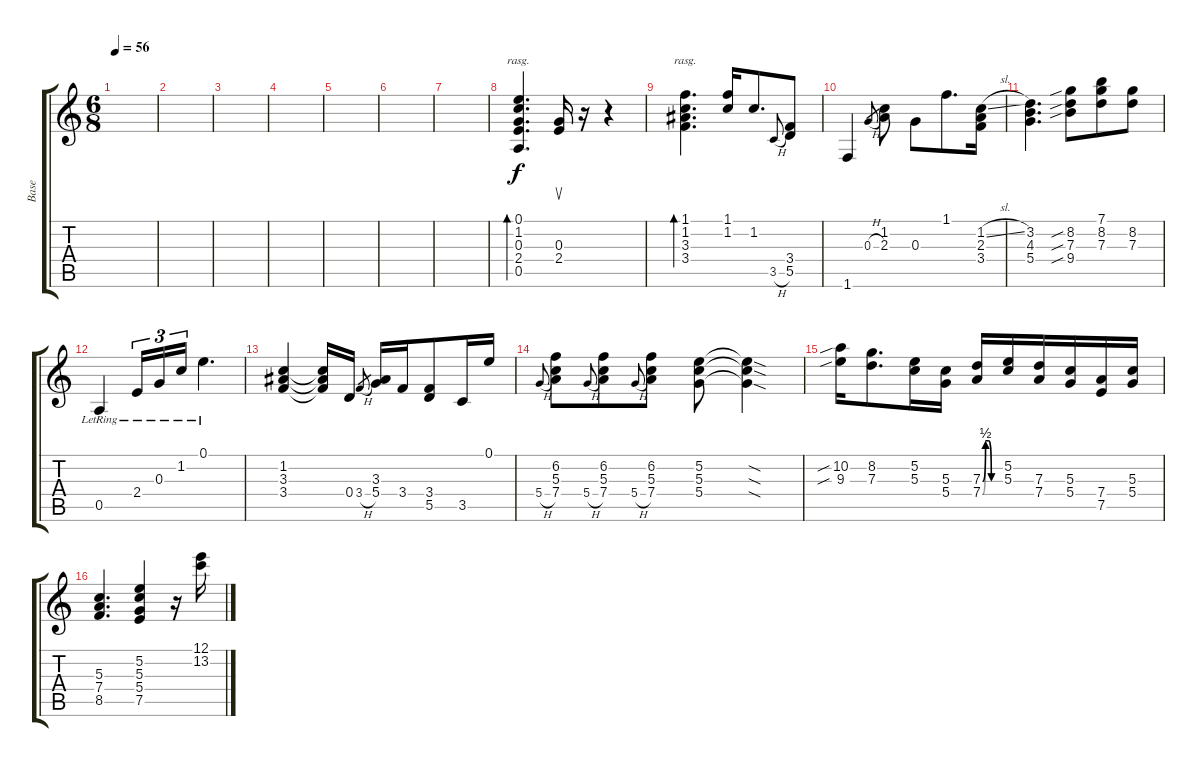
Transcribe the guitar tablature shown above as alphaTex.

\track ("Base" "Base") {instrument acousticguitarsteel}
\staff {score tabs}
\tuning (E4 B3 G3 D3 A2 E2) {hide}
\ts (6 8)
\tempo 56
\clef g2
\ks c
|
|
|
|
|
|
|
(0.1 1.2 0.3 2.4 0.5).4{d bd 120 rasg ii} (0.3 2.4).16{su} r.16 r.4 |
(1.1 1.2 3.3 3.4).4{d bd 120 rasg ii} (1.1 1.2).16 1.2.8{d} 3.5{h}.8{gr onbeat} (3.4 5.5).8 |
1.6.4 0.3{h}.8{gr} (1.2 2.3).8 0.3.8 1.1.8{d} (1.2{sl} 2.3 3.4).16 |
(3.2 4.3 5.4).4{d} (8.2{sib} 7.3{sib} 9.4{sib}).8 (7.1 8.2 7.3).8 (8.2 7.3).8 |
0.5{lr}.4 2.4{lr}.16{tu (3 2)} 0.3{lr}.16{tu (3 2)} 1.2{lr}.16{tu (3 2)} 0.1{lr}.4{d} |
(1.2 3.3 3.4).4 (1.2{t} 3.3{t} 3.4{t}).16 0.4.16 3.4{h}.8{gr} (3.3 5.4).16 3.4.16 (3.4 5.5).8 3.5.16 0.1.16 |
5.4{h}.8{gr onbeat} (6.2 5.3 7.4).8 5.4{h}.8{gr onbeat} (6.2 5.3 7.4).8 5.4{h}.8{gr onbeat} (6.2 5.3 7.4).8 (5.2 5.3 5.4).8 (5.2{sod t} 5.3{sod t} 5.4{sod t}).4 |
(10.2{sib} 9.3{sib}).16 (8.2 7.3).8{d} (5.2 5.3).16 (5.3 5.4).16 (7.3{be (custom 0 0 10 2 20 2 30 0 60 0)} 7.4{be (custom 0 0 10 2 20 2 30 0 60 0)}).16 (5.2 5.3).16 (7.3 7.4).16 (5.3 5.4).16 (7.4 7.5).16 (5.3 5.4).16 |
(5.3 7.4 8.5).4{d} (5.2 5.3 5.4 7.5).4 r.16 (12.1 13.2).16
